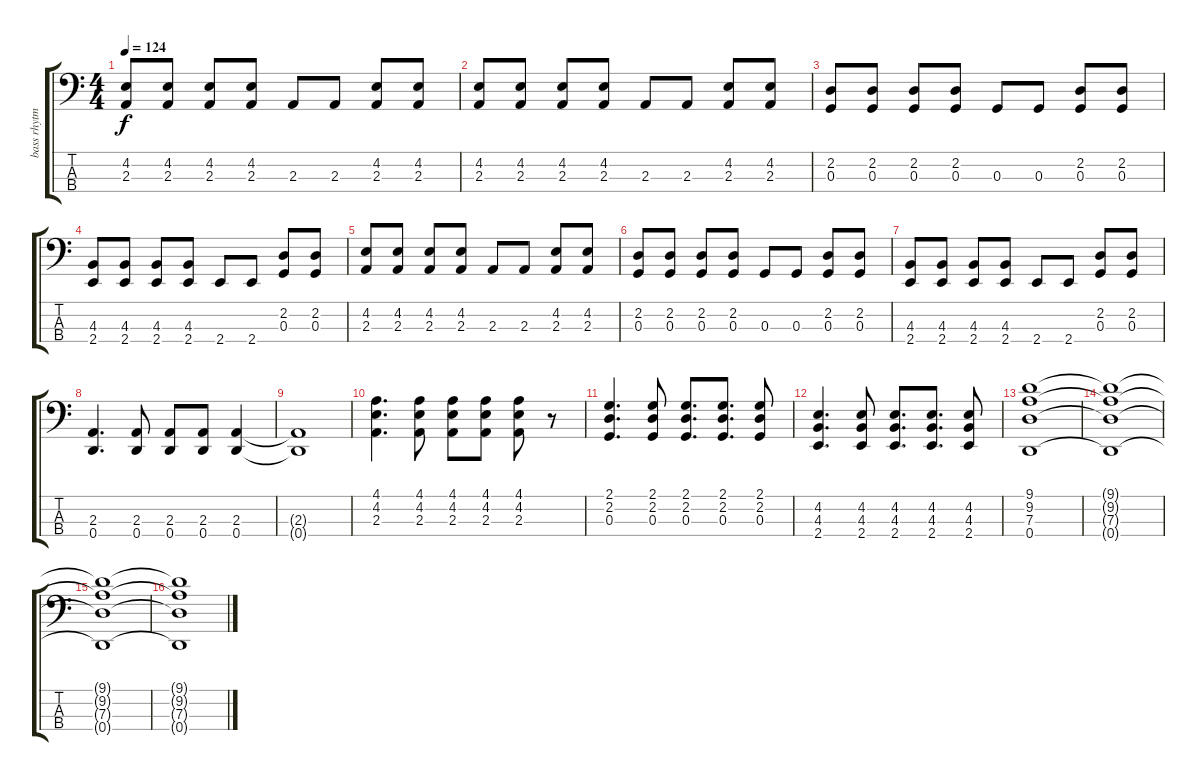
\track ("bass rhytm 1" "bass rhytm") {instrument distortionguitar}
\staff {score tabs}
\tuning (F2 C2 G1 D1) {hide}
\ts (4 4)
\tempo 124
\clef f4
\ks c
(4.2 2.3).8{dy f} (4.2 2.3).8 (4.2 2.3).8 (4.2 2.3).8 2.3.8 2.3.8 (4.2 2.3).8 (4.2 2.3).8 |
(4.2 2.3).8 (4.2 2.3).8 (4.2 2.3).8 (4.2 2.3).8 2.3.8 2.3.8 (4.2 2.3).8 (4.2 2.3).8 |
(2.2 0.3).8 (2.2 0.3).8 (2.2 0.3).8 (2.2 0.3).8 0.3.8 0.3.8 (2.2 0.3).8 (2.2 0.3).8 |
(4.3 2.4).8 (4.3 2.4).8 (4.3 2.4).8 (4.3 2.4).8 2.4.8 2.4.8 (2.2 0.3).8 (2.2 0.3).8 |
(4.2 2.3).8 (4.2 2.3).8 (4.2 2.3).8 (4.2 2.3).8 2.3.8 2.3.8 (4.2 2.3).8 (4.2 2.3).8 |
(2.2 0.3).8 (2.2 0.3).8 (2.2 0.3).8 (2.2 0.3).8 0.3.8 0.3.8 (2.2 0.3).8 (2.2 0.3).8 |
(4.3 2.4).8 (4.3 2.4).8 (4.3 2.4).8 (4.3 2.4).8 2.4.8 2.4.8 (2.2 0.3).8 (2.2 0.3).8 |
(2.3 0.4).4{d} (2.3 0.4).8 (2.3 0.4).8 (2.3 0.4).8 (2.3 0.4).4 |
(2.3{t} 0.4{t}).1 |
(4.1 4.2 2.3).4{d} (4.1 4.2 2.3).8 (4.1 4.2 2.3).8 (4.1 4.2 2.3).8 (4.1 4.2 2.3).8 r.8 |
(2.1 2.2 0.3).4{d} (2.1 2.2 0.3).8 (2.1 2.2 0.3).8{d} (2.1 2.2 0.3).8{d} (2.1 2.2 0.3).8 |
(4.2 4.3 2.4).4{d} (4.2 4.3 2.4).8 (4.2 4.3 2.4).8{d} (4.2 4.3 2.4).8{d} (4.2 4.3 2.4).8 |
(9.1 9.2 7.3 0.4).1 |
(9.1{t} 9.2{t} 7.3{t} 0.4{t}).1 |
(9.1{t} 9.2{t} 7.3{t} 0.4{t}).1 |
(9.1{t} 9.2{t} 7.3{t} 0.4{t}).1
